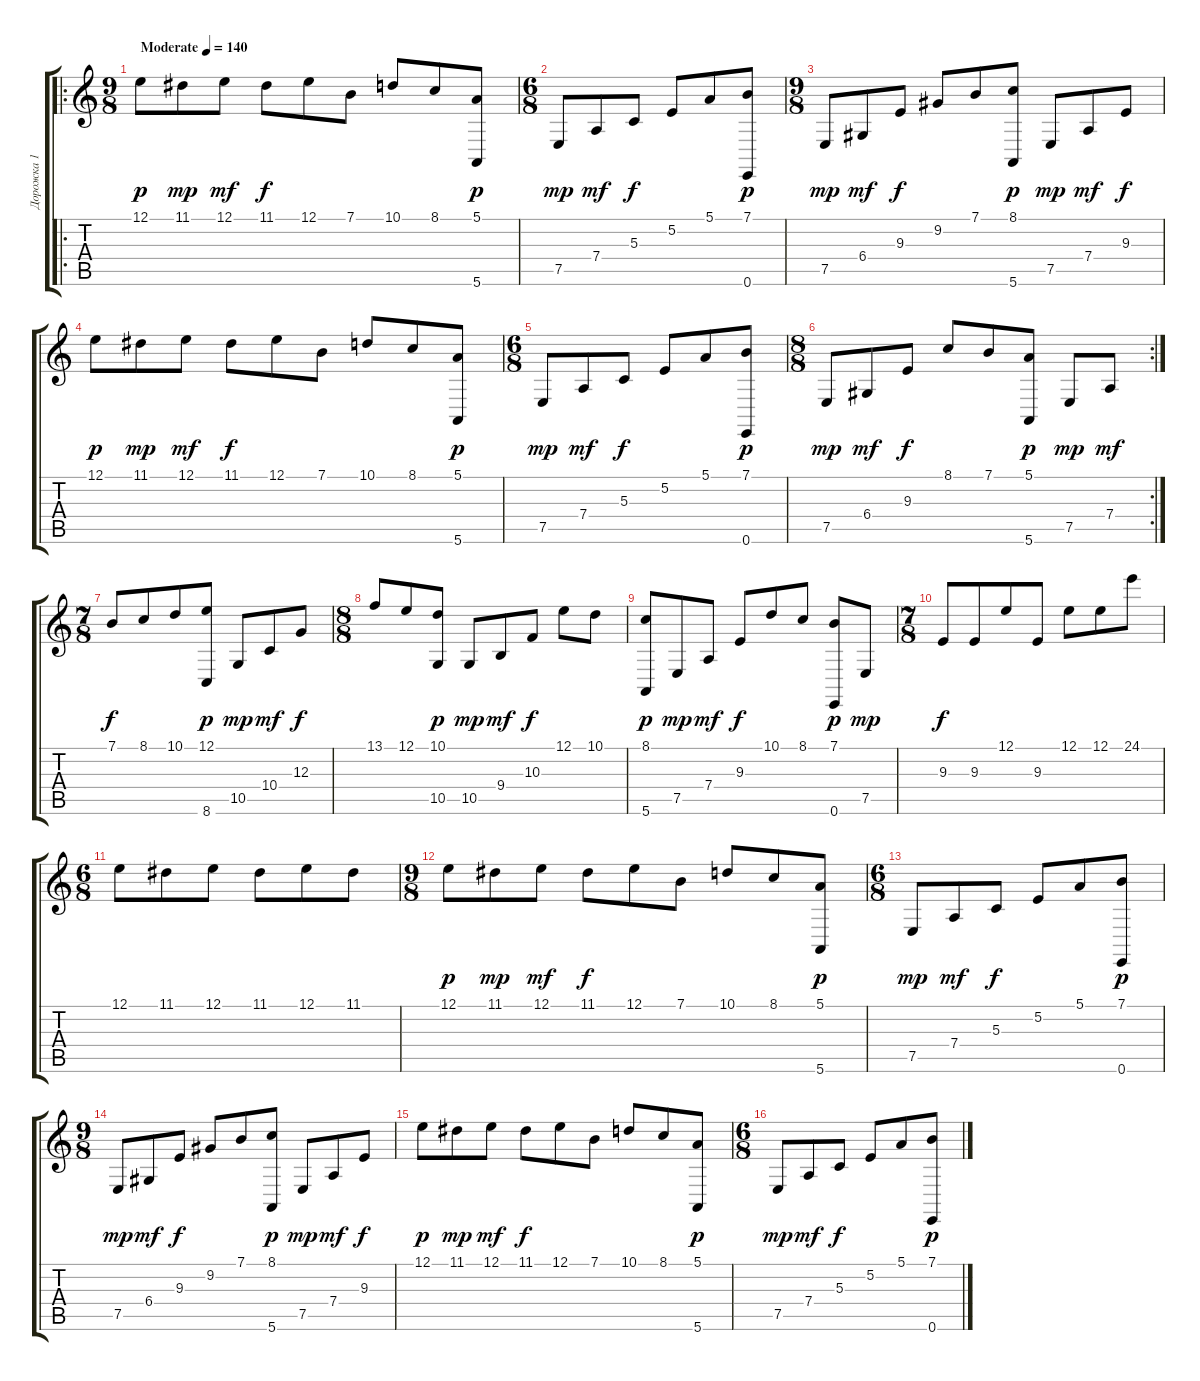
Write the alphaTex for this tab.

\track ("Дорожка 1" "Дорожка 1") {instrument acousticgrandpiano}
\staff {score tabs}
\tuning (E4 B3 G3 D3 A2 E2) {hide}
\ro
\ts (9 8)
\tempo (140 "Moderate")
\clef g2
\ks c
12.1.8{dy p instrument acousticgrandpiano} 11.1.8{dy mp} 12.1.8{dy mf} 11.1.8{dy f} 12.1.8 7.1.8 10.1.8 8.1.8 (5.1 5.6).8{dy p} |
\ts (6 8)
7.5.8{dy mp} 7.4.8{dy mf} 5.3.8{dy f} 5.2.8 5.1.8 (7.1 0.6).8{dy p} |
\ts (9 8)
7.5.8{dy mp} 6.4.8{dy mf} 9.3.8{dy f} 9.2.8 7.1.8 (8.1 5.6).8{dy p} 7.5.8{dy mp} 7.4.8{dy mf} 9.3.8{dy f} |
12.1.8{dy p} 11.1.8{dy mp} 12.1.8{dy mf} 11.1.8{dy f} 12.1.8 7.1.8 10.1.8 8.1.8 (5.1 5.6).8{dy p} |
\ts (6 8)
7.5.8{dy mp} 7.4.8{dy mf} 5.3.8{dy f} 5.2.8 5.1.8 (7.1 0.6).8{dy p} |
\rc 2
\ts (8 8)
7.5.8{dy mp} 6.4.8{dy mf} 9.3.8{dy f} 8.1.8 7.1.8 (5.1 5.6).8{dy p} 7.5.8{dy mp} 7.4.8{dy mf} |
\ts (7 8)
7.1.8{dy f} 8.1.8 10.1.8 (12.1 8.6).8{dy p} 10.5.8{dy mp} 10.4.8{dy mf} 12.3.8{dy f} |
\ts (8 8)
13.1.8 12.1.8 (10.1 10.5).8{dy p} 10.5.8{dy mp} 9.4.8{dy mf} 10.3.8{dy f} 12.1.8 10.1.8 |
(8.1 5.6).8{dy p} 7.5.8{dy mp} 7.4.8{dy mf} 9.3.8{dy f} 10.1.8 8.1.8 (7.1 0.6).8{dy p} 7.5.8{dy mp} |
\ts (7 8)
9.3.8{dy f} 9.3.8 12.1.8 9.3.8 12.1.8 12.1.8 24.1.8 |
\ts (6 8)
12.1.8 11.1.8 12.1.8 11.1.8 12.1.8 11.1.8 |
\ts (9 8)
12.1.8{dy p} 11.1.8{dy mp} 12.1.8{dy mf} 11.1.8{dy f} 12.1.8 7.1.8 10.1.8 8.1.8 (5.1 5.6).8{dy p} |
\ts (6 8)
7.5.8{dy mp} 7.4.8{dy mf} 5.3.8{dy f} 5.2.8 5.1.8 (7.1 0.6).8{dy p} |
\ts (9 8)
7.5.8{dy mp} 6.4.8{dy mf} 9.3.8{dy f} 9.2.8 7.1.8 (8.1 5.6).8{dy p} 7.5.8{dy mp} 7.4.8{dy mf} 9.3.8{dy f} |
12.1.8{dy p} 11.1.8{dy mp} 12.1.8{dy mf} 11.1.8{dy f} 12.1.8 7.1.8 10.1.8 8.1.8 (5.1 5.6).8{dy p} |
\ts (6 8)
7.5.8{dy mp} 7.4.8{dy mf} 5.3.8{dy f} 5.2.8 5.1.8 (7.1 0.6).8{dy p}
